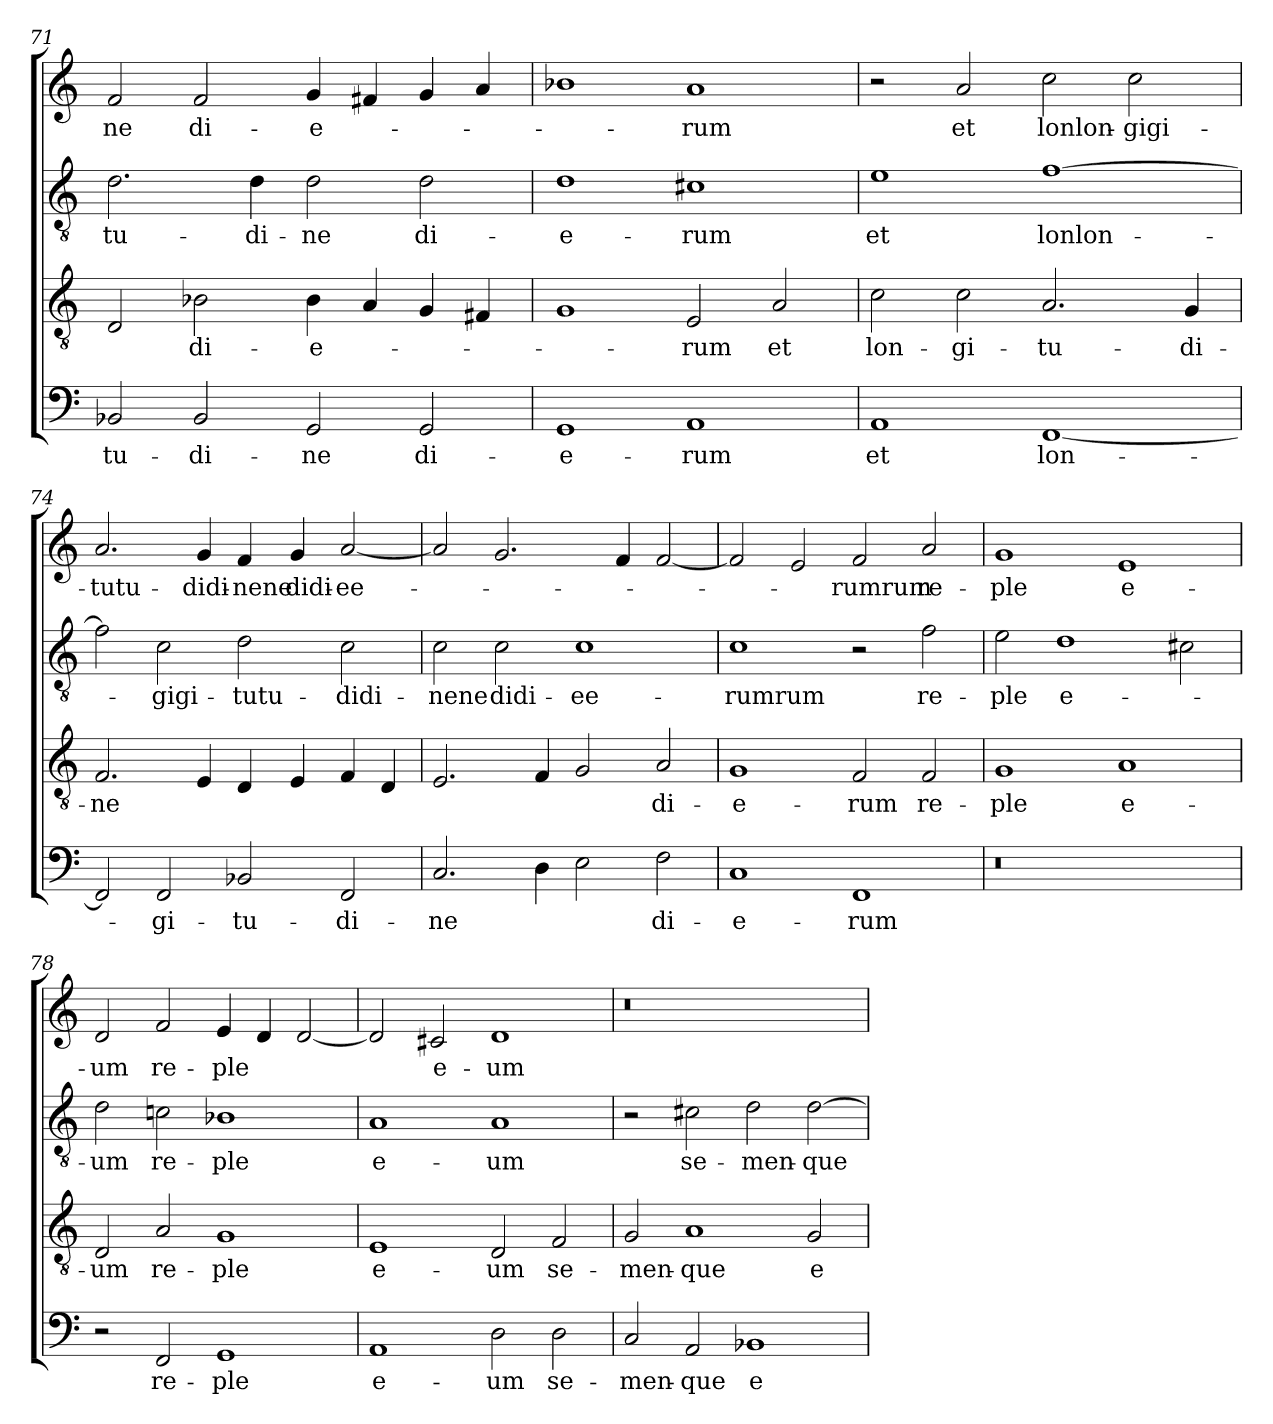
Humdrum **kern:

**kern	**text	**kern	**text	**kern	**text	**kern	**text
*part4	*part4	*part3	*part3	*part2	*part2	*part1	*part1
*staff4	*staff4	*staff3	*staff3	*staff2	*staff2	*staff1	*staff1
*clefF4	*	*clefGv2	*	*clefGv2	*	*clefG2	*
*k[]	*	*k[]	*	*k[]	*	*k[]	*
=71	=71	=71	=71	=71	=71	=71	=71
2BB-X	-tu-	2D	.	2.d	-tu-	2f	-ne
2BB-	-di-	2B-X	di-	.	.	2f	di-
.	.	.	.	4d	-di-	.	.
2GG	-ne	4B-	-e-	2d	-ne	4g	-e-
.	.	4A	.	.	.	4f#X	.
2GG	di-	4G	.	2d	di-	4g	.
.	.	4F#X	.	.	.	4a	.
=72	=72	=72	=72	=72	=72	=72	=72
1GG	-e-	1G	.	1d	-e-	1b-X	.
1AA	-rum	2E	-rum	1c#X	-rum	1a	-rum
.	.	2A	et	.	.	.	.
=73	=73	=73	=73	=73	=73	=73	=73
1AA	et	2c	lon-	1e	et	2r	.
.	.	2c	-gi-	.	.	2a	et
[1FF	lon-	2.A	-tu-	[1f	lonlon-	2cc	lonlon-
.	.	.	.	.	.	2cc	-gigi-
.	.	4G	-di-	.	.	.	.
=74	=74	=74	=74	=74	=74	=74	=74
2FF]	.	2.F	-ne	2f]	.	2.a	-tutu-
2FF	-gi-	.	.	2c	-gigi-	.	.
.	.	4E	.	.	.	4g	-didi-
2BB-X	-tu-	4D	.	2d	-tutu-	4f	-nene
.	.	4E	.	.	.	4g	didi-
2FF	-di-	4F	.	2c	-didi-	[2a	-ee-
.	.	4D	.	.	.	.	.
!!LO:LB:g=z
=75	=75	=75	=75	=75	=75	=75	=75
2.C	-ne	2.E	.	2c	-nene	2a]	.
.	.	.	.	2c	didi-	2.g	.
4D	.	4F	.	.	.	.	.
2E	.	2G	.	1c	-ee-	.	.
.	.	.	.	.	.	4f	.
2F	di-	2A	di-	.	.	[2f	.
=76	=76	=76	=76	=76	=76	=76	=76
1C	-e-	1G	-e-	1c	-rumrum	2f]	.
.	.	.	.	.	.	2e	.
1FF	-rum	2F	-rum	2r	.	2f	-rumrum
.	.	2F	re-	2f	re-	2a	re-
=77	=77	=77	=77	=77	=77	=77	=77
0r	.	1G	-ple	2e	-ple	1g	-ple
.	.	.	.	1d	e-	.	.
.	.	1A	e-	.	.	1e	e-
.	.	.	.	2c#X	.	.	.
=78	=78	=78	=78	=78	=78	=78	=78
2r	.	2D	-um	2d	-um	2d	-um
2FF	re-	2A	re-	2cn	re-	2f	re-
1GG	-ple	1G	-ple	1B-X	-ple	4e	-ple
.	.	.	.	.	.	4d	.
.	.	.	.	.	.	[2d	.
=79	=79	=79	=79	=79	=79	=79	=79
1AA	e-	1E	e-	1A	e-	2d]	.
.	.	.	.	.	.	2c#X	e-
2D	-um	2D	-um	1A	-um	1d	-um
2D	se-	2F	se-	.	.	.	.
!!LO:PB:g=z
=80	=80	=80	=80	=80	=80	=80	=80
2C	-men-	2G	-men-	2r	.	0r	.
2AA	-que	1A	-que	2c#X	se-	.	.
1BB-X	e-	.	.	2d	-men-	.	.
.	.	2G	e-	[2d	-que	.	.
=	=	=	=	=	=	=	=
*-	*-	*-	*-	*-	*-	*-	*-
